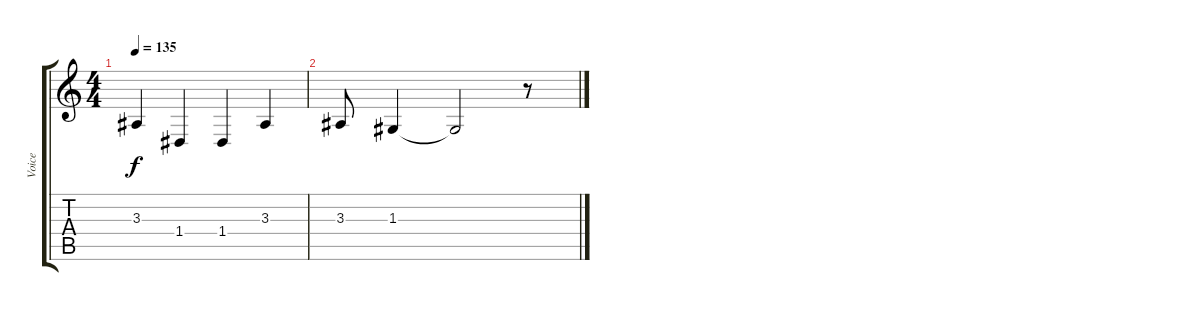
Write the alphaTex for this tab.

\track ("Voice" "Voice") {instrument violin}
\staff {score tabs}
\tuning (E4 B3 G3 D3 A2 E2) {hide}
\ts (4 4)
\tempo 135
\clef g2
\ks c
3.3{t}.4{dy f} 1.4.4 1.4.4 3.3.4 |
3.3.8 1.3.4 1.3{t}.2 r.8
